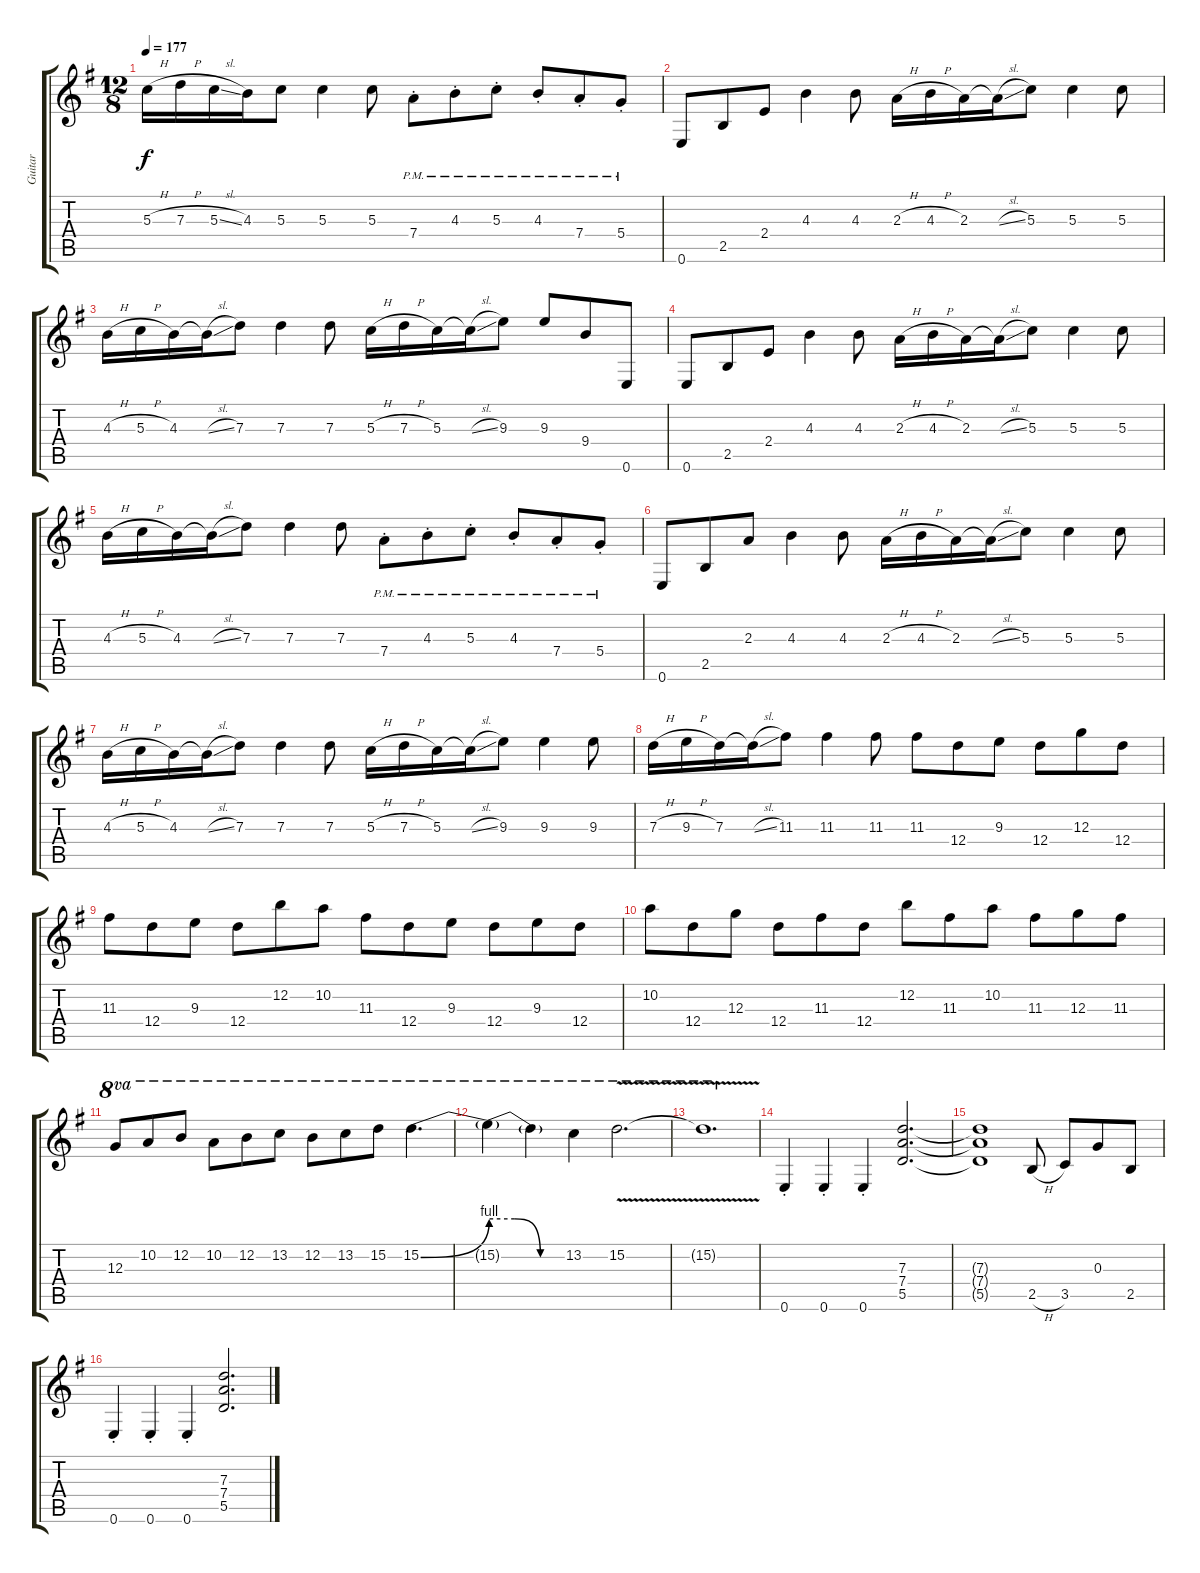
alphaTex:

\track ("Guitar" "Guitar") {instrument overdrivenguitar}
\staff {score tabs}
\tuning (E4 B3 G3 D3 A2 E2) {hide}
\ts (12 8)
\tempo 177
\clef g2
\ks g
5.3{h}.16{dy f} 7.3{h}.16 5.3{sl}.16 4.3.16 5.3.8 5.3.4 5.3.8 7.4{pm st}.8 4.3{pm st}.8 5.3{pm st}.8 4.3{pm st}.8 7.4{pm st}.8 5.4{pm st}.8 |
0.6.8 2.5.8 2.4.8 4.3.4 4.3.8 2.3{h}.16 4.3{h}.16 2.3.16 2.3{sl t}.16 5.3.8 5.3.4 5.3.8 |
4.3{h}.16 5.3{h}.16 4.3.16 4.3{sl t}.16 7.3.8 7.3.4 7.3.8 5.3{h}.16 7.3{h}.16 5.3.16 5.3{sl t}.16 9.3.8 9.3.8 9.4.8 0.6.8 |
0.6.8 2.5.8 2.4.8 4.3.4 4.3.8 2.3{h}.16 4.3{h}.16 2.3.16 2.3{sl t}.16 5.3.8 5.3.4 5.3.8 |
4.3{h}.16 5.3{h}.16 4.3.16 4.3{sl t}.16 7.3.8 7.3.4 7.3.8 7.4{pm st}.8 4.3{pm st}.8 5.3{pm st}.8 4.3{pm st}.8 7.4{pm st}.8 5.4{pm st}.8 |
0.6.8 2.5.8 2.3.8 4.3.4 4.3.8 2.3{h}.16 4.3{h}.16 2.3.16 2.3{sl t}.16 5.3.8 5.3.4 5.3.8 |
4.3{h}.16 5.3{h}.16 4.3.16 4.3{sl t}.16 7.3.8 7.3.4 7.3.8 5.3{h}.16 7.3{h}.16 5.3.16 5.3{sl t}.16 9.3.8 9.3.4 9.3.8 |
7.3{h}.16 9.3{h}.16 7.3.16 7.3{sl t}.16 11.3.8 11.3.4 11.3.8 11.3.8 12.4.8 9.3.8 12.4.8 12.3.8 12.4.8 |
11.3.8 12.4.8 9.3.8 12.4.8 12.2.8 10.2.8 11.3.8 12.4.8 9.3.8 12.4.8 9.3.8 12.4.8 |
10.2.8 12.4.8 12.3.8 12.4.8 11.3.8 12.4.8 12.2.8 11.3.8 10.2.8 11.3.8 12.3.8 11.3.8 |
12.3.8{ot 8va} 10.2.8{ot 8va} 12.2.8{ot 8va} 10.2.8{ot 8va} 12.2.8{ot 8va} 13.2.8{ot 8va} 12.2.8{ot 8va} 13.2.8{ot 8va} 15.2.8{ot 8va} 15.2{be (bend 0 0 60 4)}.4{d ot 8va} |
15.2{be (custom 0 4 20 4 40 0 60 0) t}.4{ot 8va} 15.2{t}.4{ot 8va} 13.2.4{ot 8va} 15.2{v}.2{d ot 8va} |
15.2{v t}.1{d ot 8va} |
0.6{st}.4 0.6{st}.4 0.6{st}.4 (7.3 7.4 5.5).2{d} |
(7.3{t} 7.4{t} 5.5{t}).1 2.5{h}.8 3.5.8 0.3.8 2.5.8 |
0.6{st}.4 0.6{st}.4 0.6{st}.4 (7.3 7.4 5.5).2{d}
